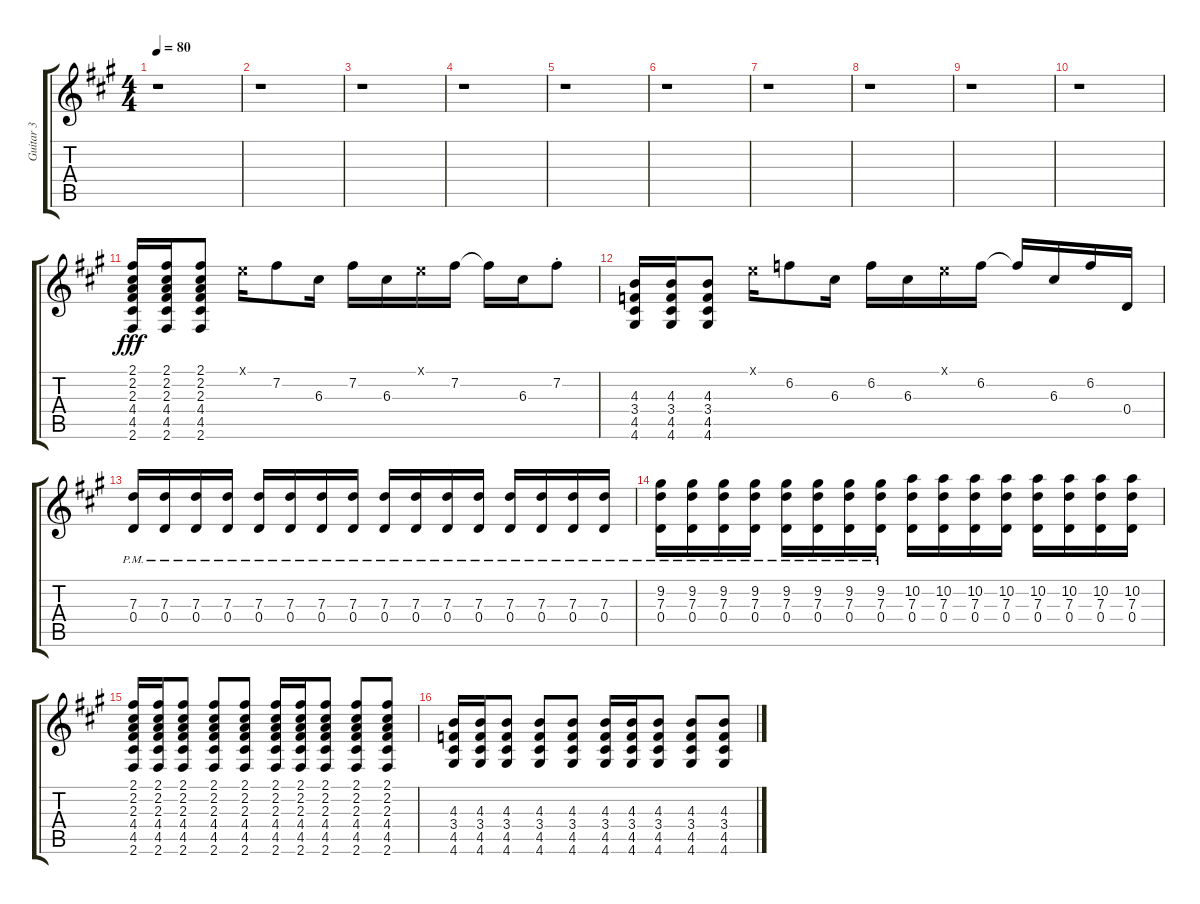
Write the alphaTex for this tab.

\track ("Guitar 3" "Guitar 3") {instrument distortionguitar}
\staff {score tabs}
\tuning (E4 B3 G3 D3 A2 E2) {hide}
\ts (4 4)
\tempo 80
\clef g2
\ks a
r.1{dy fff} |
r.1 |
r.1 |
r.1 |
r.1 |
r.1 |
r.1 |
r.1 |
r.1 |
r.1 |
(2.1 2.2 2.3 4.4 4.5 2.6).16 (2.1 2.2 2.3 4.4 4.5 2.6).16 (2.1 2.2 2.3 4.4 4.5 2.6).8 0.1{x}.16 7.2.8 6.3.16 7.2.16 6.3.16 0.1{x}.16 7.2.16 7.2{t}.16 6.3.16 7.2{st}.8 |
(4.3 3.4 4.5 4.6).16 (4.3 3.4 4.5 4.6).16 (4.3 3.4 4.5 4.6).8 0.1{x}.16 6.2.8 6.3.16 6.2.16 6.3.16 0.1{x}.16 6.2.16 6.2{t}.16 6.3.16 6.2.16 0.4.16 |
(7.3 0.4{pm}).16 (7.3 0.4{pm}).16 (7.3 0.4{pm}).16 (7.3 0.4{pm}).16 (7.3 0.4{pm}).16 (7.3 0.4{pm}).16 (7.3 0.4{pm}).16 (7.3 0.4{pm}).16 (7.3 0.4{pm}).16 (7.3 0.4{pm}).16 (7.3 0.4{pm}).16 (7.3 0.4{pm}).16 (7.3 0.4{pm}).16 (7.3 0.4{pm}).16 (7.3 0.4{pm}).16 (7.3 0.4{pm}).16 |
(9.2 7.3 0.4{pm}).16 (9.2 7.3 0.4{pm}).16 (9.2 7.3 0.4{pm}).16 (9.2 7.3 0.4{pm}).16 (9.2 7.3 0.4{pm}).16 (9.2 7.3 0.4{pm}).16 (9.2 7.3 0.4{pm}).16 (9.2 7.3 0.4{pm}).16 (10.2 7.3 0.4).16 (10.2 7.3 0.4).16 (10.2 7.3 0.4).16 (10.2 7.3 0.4).16 (10.2 7.3 0.4).16 (10.2 7.3 0.4).16 (10.2 7.3 0.4).16 (10.2 7.3 0.4).16 |
(2.1 2.2 2.3 4.4 4.5 2.6).16 (2.1 2.2 2.3 4.4 4.5 2.6).16 (2.1 2.2 2.3 4.4 4.5 2.6).8 (2.1 2.2 2.3 4.4 4.5 2.6).8 (2.1 2.2 2.3 4.4 4.5 2.6).8 (2.1 2.2 2.3 4.4 4.5 2.6).16 (2.1 2.2 2.3 4.4 4.5 2.6).16 (2.1 2.2 2.3 4.4 4.5 2.6).8 (2.1 2.2 2.3 4.4 4.5 2.6).8 (2.1 2.2 2.3 4.4 4.5 2.6).8 |
(4.3 3.4 4.5 4.6).16 (4.3 3.4 4.5 4.6).16 (4.3 3.4 4.5 4.6).8 (4.3 3.4 4.5 4.6).8 (4.3 3.4 4.5 4.6).8 (4.3 3.4 4.5 4.6).16 (4.3 3.4 4.5 4.6).16 (4.3 3.4 4.5 4.6).8 (4.3 3.4 4.5 4.6).8 (4.3 3.4 4.5 4.6).8
